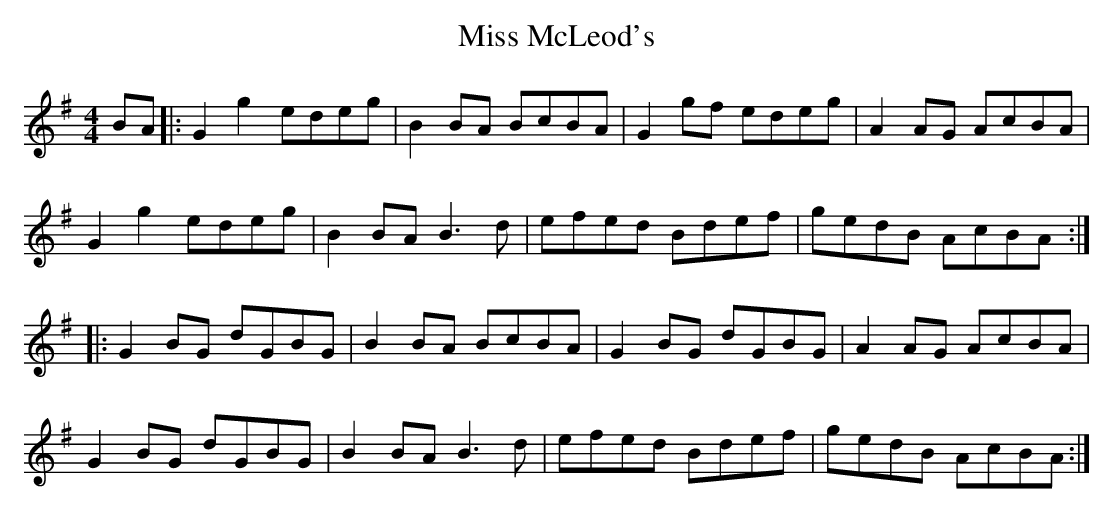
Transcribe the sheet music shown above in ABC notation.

X:1
T:Miss McLeod's
M:4/4
L:1/8
K:G
BA |: G2 g2 edeg | B2 BA BcBA | G2 gf edeg | A2 AG AcBA |
G2 g2 edeg | B2 BA B3 d | efed Bdef | gedB AcBA ::
G2 BG dGBG | B2 BA BcBA | G2 BG dGBG | A2 AG AcBA |
G2 BG dGBG | B2 BA B3 d | efed Bdef | gedB AcBA :|
